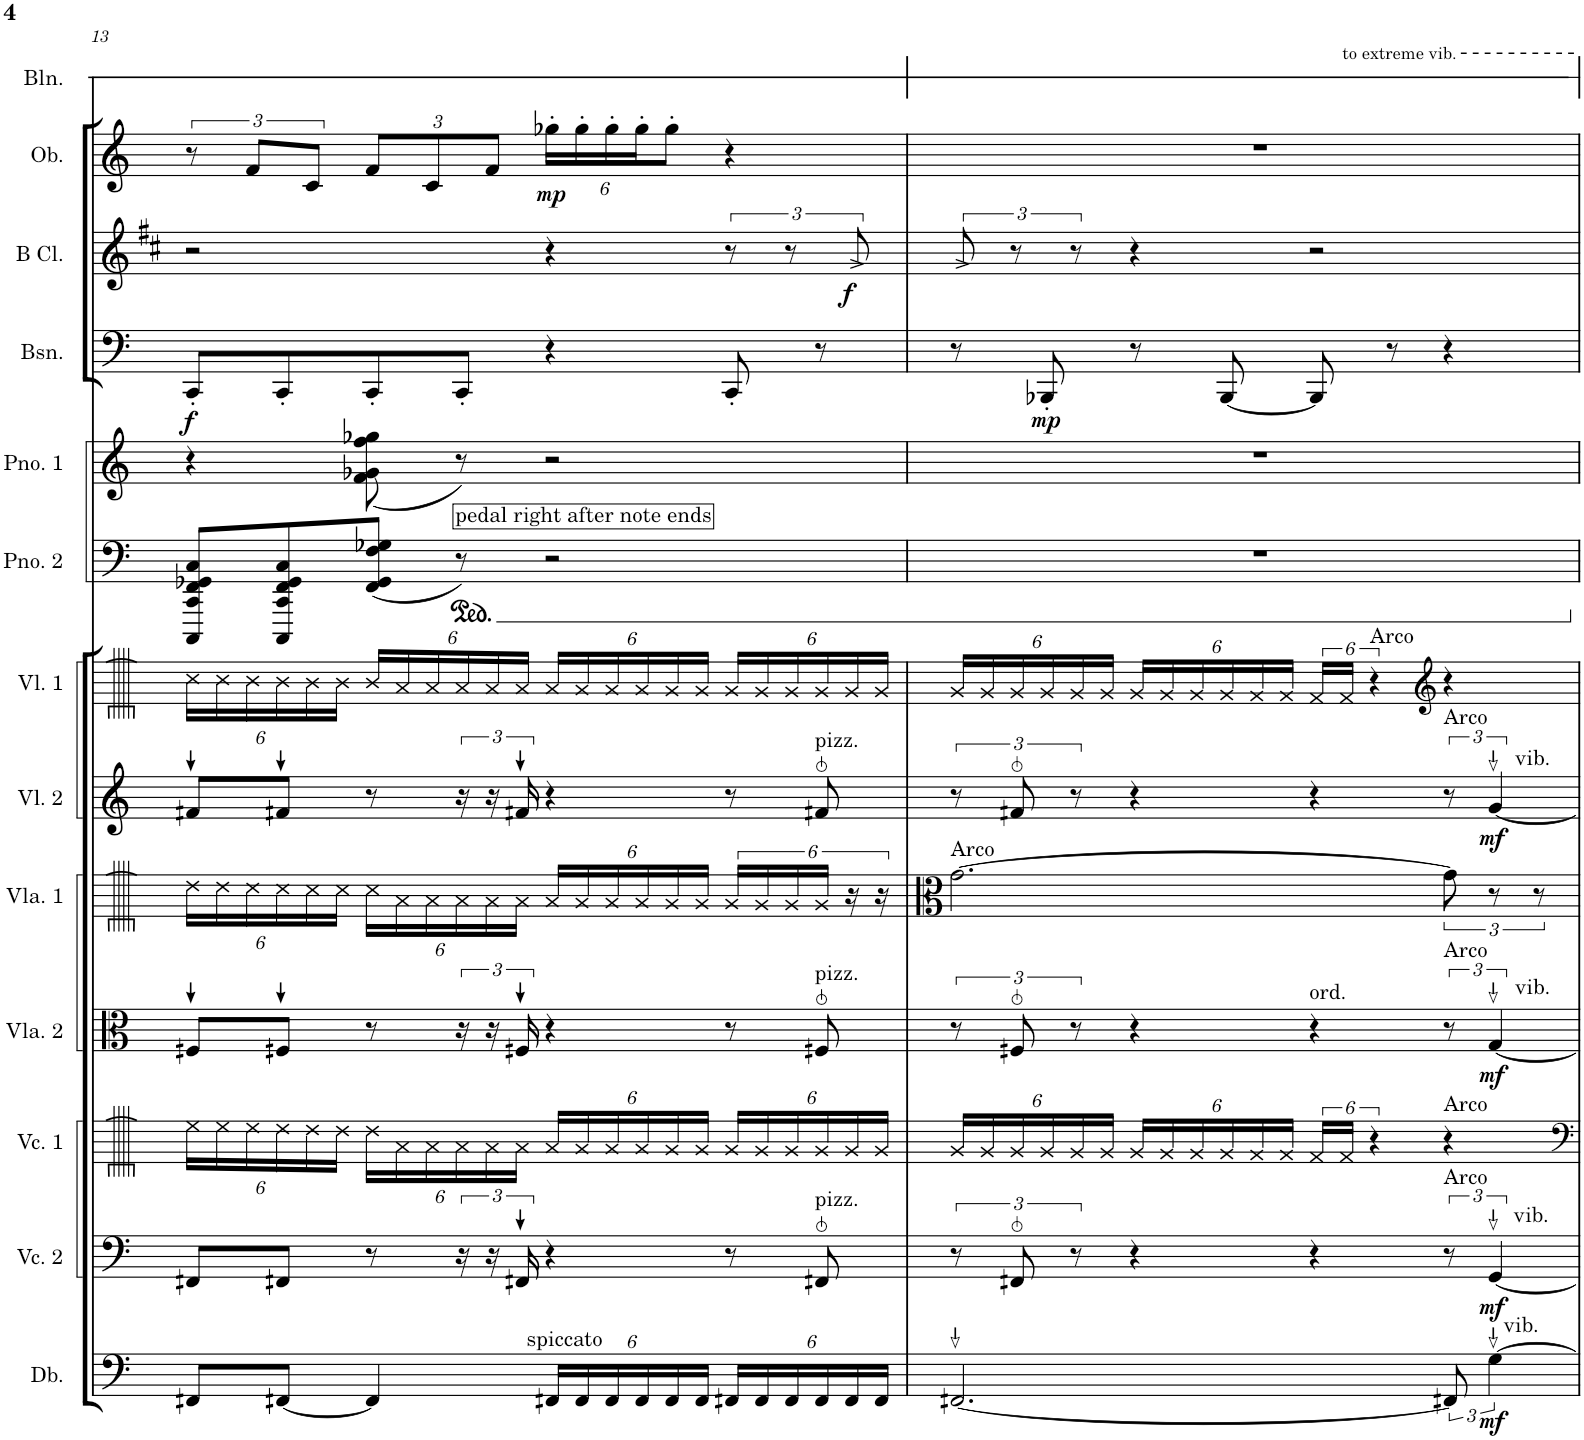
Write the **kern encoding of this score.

**kern	**dynam	**kern	**dynam	**kern	**kern	**dynam	**kern	**kern	**dynam	**kern	**kern	**kern	**kern	**dynam	**kern	**dynam	**kern	**dynam	**kern	**kern
*part13	*part13	*part12	*part12	*part11	*part10	*part10	*part9	*part8	*part8	*part7	*part6	*part6	*part5	*part5	*part4	*part4	*part3	*part3	*part2	*part1
*staff14	*staff14	*staff13	*staff13	*staff12	*staff11	*staff11	*staff10	*staff9	*staff9	*staff8	*staff7	*staff6	*staff5	*staff5	*staff4	*staff4	*staff3	*staff3	*staff2	*staff1
*I"Double Bass	*	*I"Violoncello 2	*	*I"Violoncello 1	*I"Viola 2	*	*I"Viola 1	*I"Violin 2	*	*I"Violin 1	*I"Piano 1	*	*I"Bassoon	*	*I"Clarinet in B	*	*I"Oboe	*	*I"Balloon	*I"atmen
*I'Db.	*	*I'Vc. 2	*	*I'Vc. 1	*I'Vla. 2	*	*I'Vla. 1	*I'Vl. 2	*	*I'Vl. 1	*I'Pno. 1	*	*I'Bsn.	*	*	*	*I'Ob.	*	*I'Bln.	*
!!LO:PB:g=z
*clefF4	*	*clefF4	*	*clefG2	*clefC3	*	*clefC3	*clefG2	*	*clefG2	*clefF4	*clefG2	*clefC3	*	*clefG2	*	*clefG2	*	*clefG2	*clefG2
*Trd7c12	*	*	*	*	*	*	*	*	*	*	*	*	*	*	*Trd1c2	*	*	*	*Trd-7c-12	*
*k[]	*	*k[]	*	*k[]	*k[]	*	*k[]	*k[]	*	*k[]	*k[]	*k[]	*k[]	*	*k[f#c#]	*	*k[]	*	*k[]	*k[]
*M4/4	*	*M4/4	*	*M4/4	*M4/4	*	*M4/4	*M4/4	*	*M4/4	*M4/4	*M4/4	*M4/4	*	*M4/4	*	*M4/4	*	*M4/4	*M4/4
*	*	*	*	*Xbrackettup	*	*	*Xbrackettup	*	*	*Xbrackettup	*	*	*	*	*	*	*	*	*	*
=13	=13	=13	=13	=13	=13	=13	=13	=13	=13	=13	=13	=13	=13	=13	=13	=13	=13	=13	=13	=13
!	!	!	!	!	!	!	!	!	!	!	!	!	!	!LO:DY:b	!	!	!	!	!	!
8FFn/L	.	8FFn/L	.	24ee\LL	8Fn/L	.	24e\LL	8fn/L	.	24cc\LL	8CCC/ 8CC/ 8FF/ 8GG-X/ 8C/L	4r	8CC'/L	f	2r	.	12r	.	1ff	1r
.	.	.	.	24ee\	.	.	24e\	.	.	24cc\	.	.	.	.	.	.	.	.	.	.
.	.	.	.	24ee\	.	.	24e\	.	.	24cc\	.	.	.	.	.	.	12f/L	.	.	.
[8FFn/J	.	8FFn/J	.	24ee\	8Fn/J	.	24d\	8fn/J	.	24b\	8CCC/ 8CC/ 8FF/ 8GG-/ 8C/	.	8CC'/	.	.	.	.	.	.	.
.	.	.	.	24dd\	.	.	24d\	.	.	24b\	.	.	.	.	.	.	12c/J	.	.	.
.	.	.	.	24dd\JJ	.	.	24d\JJ	.	.	24b\JJ	.	.	.	.	.	.	.	.	.	.
*	*	*	*	*	*	*	*	*	*	*	*	*	*	*	*	*	*Xbrackettup	*	*	*
4FFn/]	.	8r	.	24dd\LL	8r	.	24d\LL	8r	.	24b/LL	8FF/ 8GG-/ 8F/ 8G-X/J	(<8f\ 8g-X\ 8ff\ 8gg-X\	8CC'/	.	.	.	12f/L	.	.	.
.	.	.	.	24a\	.	.	24B\	.	.	24a/	.	.	.	.	.	.	.	.	.	.
.	.	.	.	24a\	.	.	24B\	.	.	24a/	.	.	.	.	.	.	12c/	.	.	.
!	!	!	!	!	!	!	!	!	!	!	!LO:TX:a:t=pedal right after note ends	!	!	!	!	!	!	!	!	!
.	.	24r	.	24a\	24r	.	24B\	24r	.	24a/	8r	8r)	8CC'/J	.	.	.	.	.	.	.
.	.	24r	.	24a\	24r	.	24B\	24r	.	24a/	.	.	.	.	.	.	12f/J	.	.	.
.	.	24FFn`/	.	24a\JJ	24Fn`/	.	24B\JJ	24fn`/	.	24a/JJ	.	.	.	.	.	.	.	.	.	.
*Xbrackettup	*	*	*	*	*	*	*	*	*	*	*	*	*	*	*	*	*	*	*	*
!LO:TX:a:t=spiccato	!	!	!	!	!	!	!	!	!	!	!	!	!	!	!	!	!	!	!	!
!	!	!	!	!	!	!	!	!	!	!	!	!	!	!	!	!	!	!LO:DY:b	!	!
24FFn`/LL	.	4r	.	24a/LL	4r	.	24B/LL	4r	.	24a/LL	2r	2r	4r	.	4r	.	24gg-X'\LL	mp	.	.
24FFn`/	.	.	.	24a/	.	.	24B/	.	.	24a/	.	.	.	.	.	.	24gg-'\	.	.	.
24FFn`/	.	.	.	24a/	.	.	24B/	.	.	24a/	.	.	.	.	.	.	24gg-'\	.	.	.
24FFn`/	.	.	.	24a/	.	.	24B/	.	.	24a/	.	.	.	.	.	.	24gg-'\J	.	.	.
24FFn`/	.	.	.	24a/	.	.	24B/	.	.	24a/	.	.	.	.	.	.	12gg-'\J	.	.	.
24FFn`/JJ	.	.	.	24a/JJ	.	.	24B/JJ	.	.	24a/JJ	.	.	.	.	.	.	.	.	.	.
*	*	*	*	*	*	*	*brackettup	*	*	*	*	*	*	*	*	*	*	*	*	*
24FFn`/LL	.	8r	.	24a/LL	8r	.	24B/LL	8r	.	24a/LL	.	.	8CC'/	.	12r	.	4r	.	.	.
24FFn`/	.	.	.	24a/	.	.	24B/	.	.	24a/	.	.	.	.	.	.	.	.	.	.
24FFn`/	.	.	.	24a/	.	.	24B/	.	.	24a/	.	.	.	.	12r	.	.	.	.	.
!	!	!	!	!	!	!	!	!LO:TX:a:t=pizz.	!	!	!	!	!	!	!	!	!	!	!	!
!	!	!	!	!	!LO:TX:a:t=pizz.	!	!	!	!	!	!	!	!	!	!	!	!	!	!	!
!	!	!LO:TX:a:t=pizz.	!	!	!	!	!	!	!	!	!	!	!	!	!	!	!	!	!	!
24FFn`/	.	8FFn/	.	24a/	8Fn/	.	24B/JJ	8fn/	.	24a/	.	.	8r	.	.	.	.	.	.	.
!	!	!	!	!	!	!	!	!	!	!	!	!	!	!	!	!LO:DY:b	!	!	!	!
24FFn`/	.	.	.	24g/	.	.	24r	.	.	24g/	.	.	.	.	12g`/	f	.	.	.	.
24FFn`/JJ	.	.	.	24g/JJ	.	.	24r	.	.	24g/JJ	.	.	.	.	.	.	.	.	.	.
=14-	=14-	=14-	=14-	=14-	=14-	=14-	=14-	=14-	=14-	=14-	=14-	=14-	=14-	=14-	=14-	=14-	=14-	=14-	=14-	=14-
!	!	!	!	!	!	!	!LO:TX:a:t=Arco	!	!	!	!	!	!	!	!	!	!	!	!	!
[2.FFn/	.	12r	.	24g/LL	12r	.	[2.g\	12r	.	24g/LL	1r	1r	8r	.	12g`/	.	1r	.	2.ff	1r
.	.	.	.	24g/	.	.	.	.	.	24g/	.	.	.	.	.	.	.	.	.	.
.	.	12FFn/	.	24g/	12Fn/	.	.	12fn/	.	24g/	.	.	.	.	12r	.	.	.	.	.
!	!	!	!	!	!	!	!	!	!	!	!	!	!	!LO:DY:b	!	!	!	!	!	!
.	.	.	.	24g/	.	.	.	.	.	24g/	.	.	8BBB-X'/	mp	.	.	.	.	.	.
.	.	12r	.	24g/	12r	.	.	12r	.	24g/	.	.	.	.	12r	.	.	.	.	.
.	.	.	.	24g/JJ	.	.	.	.	.	24g/JJ	.	.	.	.	.	.	.	.	.	.
.	.	4r	.	24g/LL	4r	.	.	4r	.	24g/LL	.	.	8r	.	4r	.	.	.	.	.
.	.	.	.	24g/	.	.	.	.	.	24g/	.	.	.	.	.	.	.	.	.	.
.	.	.	.	24g/	.	.	.	.	.	24g/	.	.	.	.	.	.	.	.	.	.
.	.	.	.	24g/	.	.	.	.	.	24g/	.	.	[8BBB-/	.	.	.	.	.	.	.
.	.	.	.	24g/	.	.	.	.	.	24g/	.	.	.	.	.	.	.	.	.	.
.	.	.	.	24g/JJ	.	.	.	.	.	24g/JJ	.	.	.	.	.	.	.	.	.	.
*	*	*	*	*brackettup	*	*	*	*	*	*brackettup	*	*	*	*	*	*	*	*	*	*
!	!	!	!	!	!LO:TX:a:t=ord.	!	!	!	!	!	!	!	!	!	!	!	!	!	!	!
.	.	4r	.	24f/LL	4r	.	.	4r	.	24f/LL	.	.	8BBB-/]	.	2r	.	.	.	.	.
.	.	.	.	24f/JJ	.	.	.	.	.	24f/JJ	.	.	.	.	.	.	.	.	.	.
!	!	!	!	!	!	!	!	!	!	!LO:TX:a:t=Arco	!	!	!	!	!	!	!	!	!	!
.	.	.	.	6r	.	.	.	.	.	6r	.	.	.	.	.	.	.	.	.	.
.	.	.	.	.	.	.	.	.	.	.	.	.	8r	.	.	.	.	.	.	.
*	*	*	*	*	*	*	*	*	*	*clefG2	*	*	*	*	*	*	*	*	*	*
*brackettup	*	*	*	*	*	*	*	*	*	*	*	*	*	*	*	*	*	*	*	*
!	!	!	!	!	!	!	!	!	!	!	!	!	!	!	!	!	!	!	!LO:TX:a:t=to extreme vib.	!
!	!	!	!	!	!	!	!	!LO:TX:a:t=Arco	!	!	!	!	!	!	!	!	!	!	!	!
!	!	!	!	!	!LO:TX:a:t=Arco	!	!	!	!	!	!	!	!	!	!	!	!	!	!	!
!	!	!	!	!LO:TX:a:t=Arco	!	!	!	!	!	!	!	!	!	!	!	!	!	!	!	!
!	!	!LO:TX:a:t=Arco	!	!	!	!	!	!	!	!	!	!	!	!	!	!	!	!	!	!
12FFn/]	.	12r	.	4r	12r	.	12g\]	12r	.	4r	.	.	4r	.	.	.	.	.	4ff	.
!	!	!	!	!	!	!	!	!LO:TX:a:t=vib.	!	!	!	!	!	!	!	!	!	!	!	!
!	!	!	!	!	!LO:TX:a:t=vib.	!	!	!	!	!	!	!	!	!	!	!	!	!	!	!
!	!	!LO:TX:a:t=vib.	!	!	!	!	!	!	!	!	!	!	!	!	!	!	!	!	!	!
!LO:TX:a:t=vib.	!	!	!	!	!	!	!	!	!	!	!	!	!	!	!	!	!	!	!	!
!	!LO:DY:b	!	!LO:DY:b	!	!	!LO:DY:b	!	!	!LO:DY:b	!	!	!	!	!	!	!	!	!	!	!
[6G\	mf	[6GG/	mf	.	[6G/	mf	12r	[6g/	mf	.	.	.	.	.	.	.	.	.	.	.
.	.	.	.	.	.	.	12r	.	.	.	.	.	.	.	.	.	.	.	.	.
=-	=-	=-	=-	=-	=-	=-	=-	=-	=-	=-	=-	=-	=-	=-	=-	=-	=-	=-	=-	=-
*-	*-	*-	*-	*-	*-	*-	*-	*-	*-	*-	*-	*-	*-	*-	*-	*-	*-	*-	*-	*-
